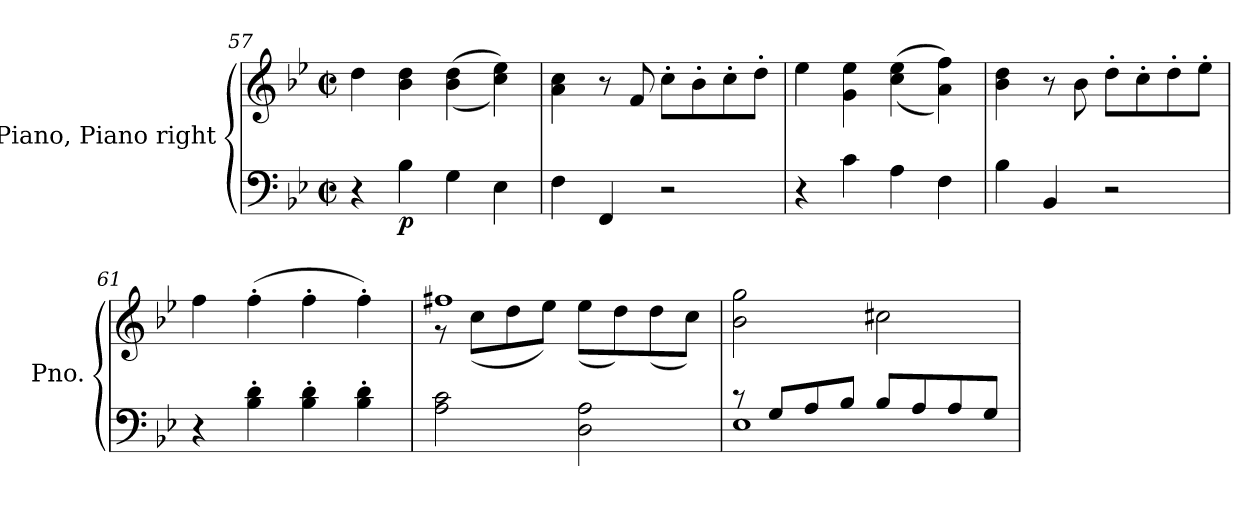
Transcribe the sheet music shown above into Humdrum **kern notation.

**kern	**kern	**dynam
*part1	*part1	*part1
*staff2	*staff1	*staff1/2
*I"Piano, Piano right	*	*
*I'Pno.	*	*
*clefF4	*clefG2	*
*k[b-e-]	*k[b-e-]	*
*M2/2	*M2/2	*
*met(c|)	*met(c|)	*
=57	=57	=57
4r	4dd\	.
!	!	!LO:DY:b=2
4B-\	4b-\ 4dd\	p
4G\	(>(>4b-\ 4dd\	.
4E-\	4cc\ 4ee-\))	.
=58	=58	=58
4F\	4a\ 4cc\	.
4FF/	8r	.
.	8f/	.
2r	8cc'\L	.
.	8b-'\	.
.	8cc'\	.
.	8dd'\J	.
=59	=59	=59
4r	4ee-\	.
4c\	4g\ 4ee-\	.
4A\	(<(>4cc\ 4ee-\	.
4F\	4a\ 4ff\))	.
=60	=60	=60
4B-\	4b-\ 4dd\	.
4BB-/	8r	.
.	8b-\	.
2r	8dd'\L	.
.	8cc'\	.
.	8dd'\	.
.	8ee-'\J	.
=61	=61	=61
4r	4ff\	.
4B-\' 4d\'	(>4ff'\	.
4B-\' 4d\'	4ff'\	.
4B-\' 4d\'	4ff'\)	.
=62	=62	=62
*	*^	*
2A\ 2c\	1ff#X	8r	.
.	.	(<8cc\L	.
.	.	8dd\	.
.	.	8ee-\J)	.
2D\ 2A\	.	(<8ee-\L	.
.	.	8dd\)	.
.	.	(<8dd\	.
.	.	8cc\J)	.
*	*v	*v	*
=63	=63	=63
*^	*	*
8r	1E-	2b-\ 2gg\	.
8G/L	.	.	.
8A/	.	.	.
8B-/J	.	.	.
8B-/L	.	2cc#X\	.
8A/	.	.	.
8A/	.	.	.
8G/J	.	.	.
*v	*v	*	*
=	=	=
*-	*-	*-
